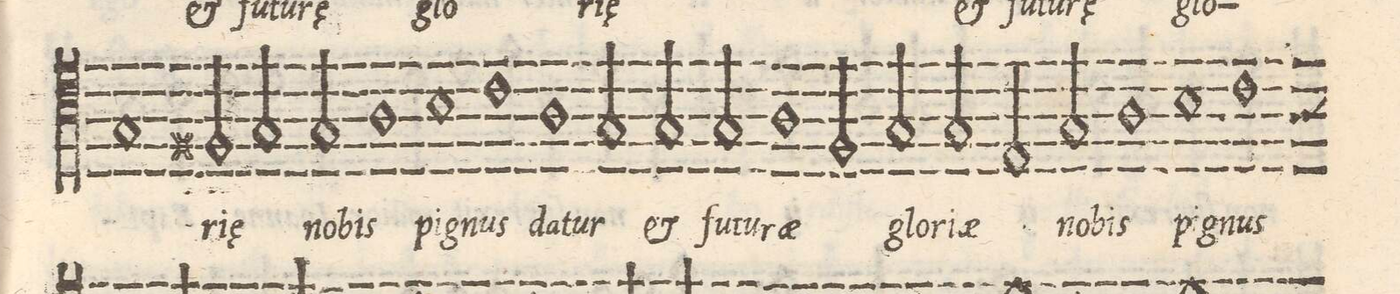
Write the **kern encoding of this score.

**kern	**text
*I"TENOR	*
*clefC4	*
*k[]	*
*met(C|)	*
*M2/1	*
1G/	.
=42-	=42-
2F#X/	-ri-
2G/	-ę
2G/	no-
=43-	=43-
1A	-bis
1B	pi-
=44-	=44-
1c	-gnus
1A	da-
=45-	=45-
2G/	-tur
2G/	et
2G/	fu-
1A\	-tu-
=46-	=46-
2Fny/	-rae
2G/	glo-
2G/	-ri-
=47-	=47-
2E/	-ae
2G/	no-
1A	-bis
=48-	=48-
1B	pi-
1c	-gnus
*custos:A	*
=49-	=49-
*-	*-
